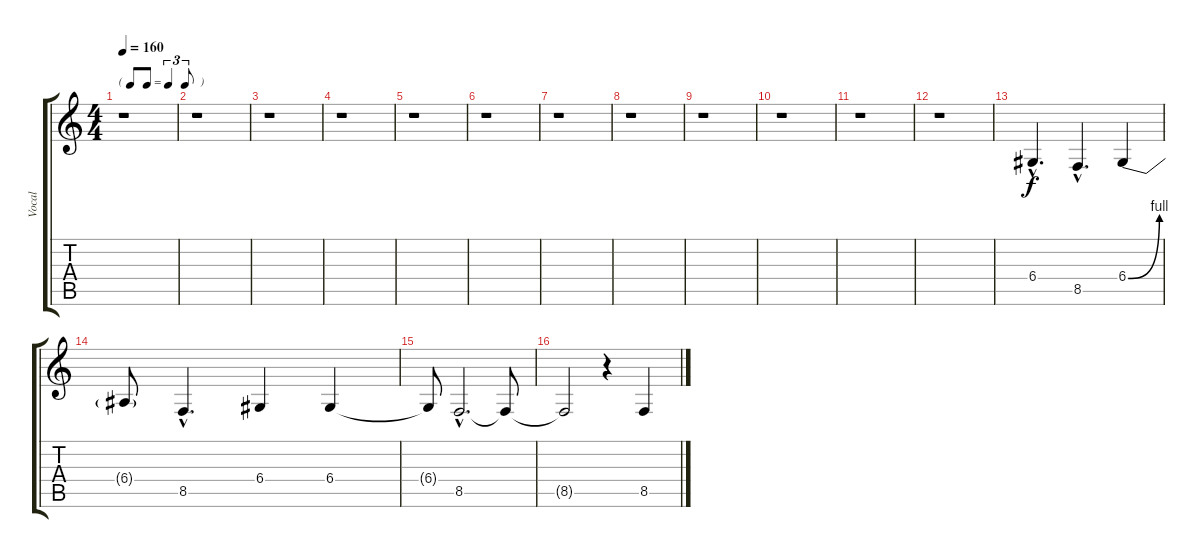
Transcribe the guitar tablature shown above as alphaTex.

\track ("Vocal" "Vocal") {instrument baritonesax}
\staff {score tabs}
\tuning (E4 B3 G3 D3 A2 E2) {hide}
\ts (4 4)
\tf triplet8th
\tempo 160
\clef g2
\ks c
r.1{dy f instrument baritonesax} |
r.1 |
r.1 |
r.1 |
r.1 |
r.1 |
r.1 |
r.1 |
r.1 |
r.1 |
r.1 |
r.1 |
6.4{hac}.4{d} 8.5{hac}.4{d} 6.4{be (bend 0 0 60 4)}.4 |
6.4{t}.8 8.5{hac}.4{d} 6.4.4 6.4.4 |
6.4{t}.8 8.5{hac}.2{d} 8.5{t}.8 |
8.5{t}.2 r.4 8.5.4
